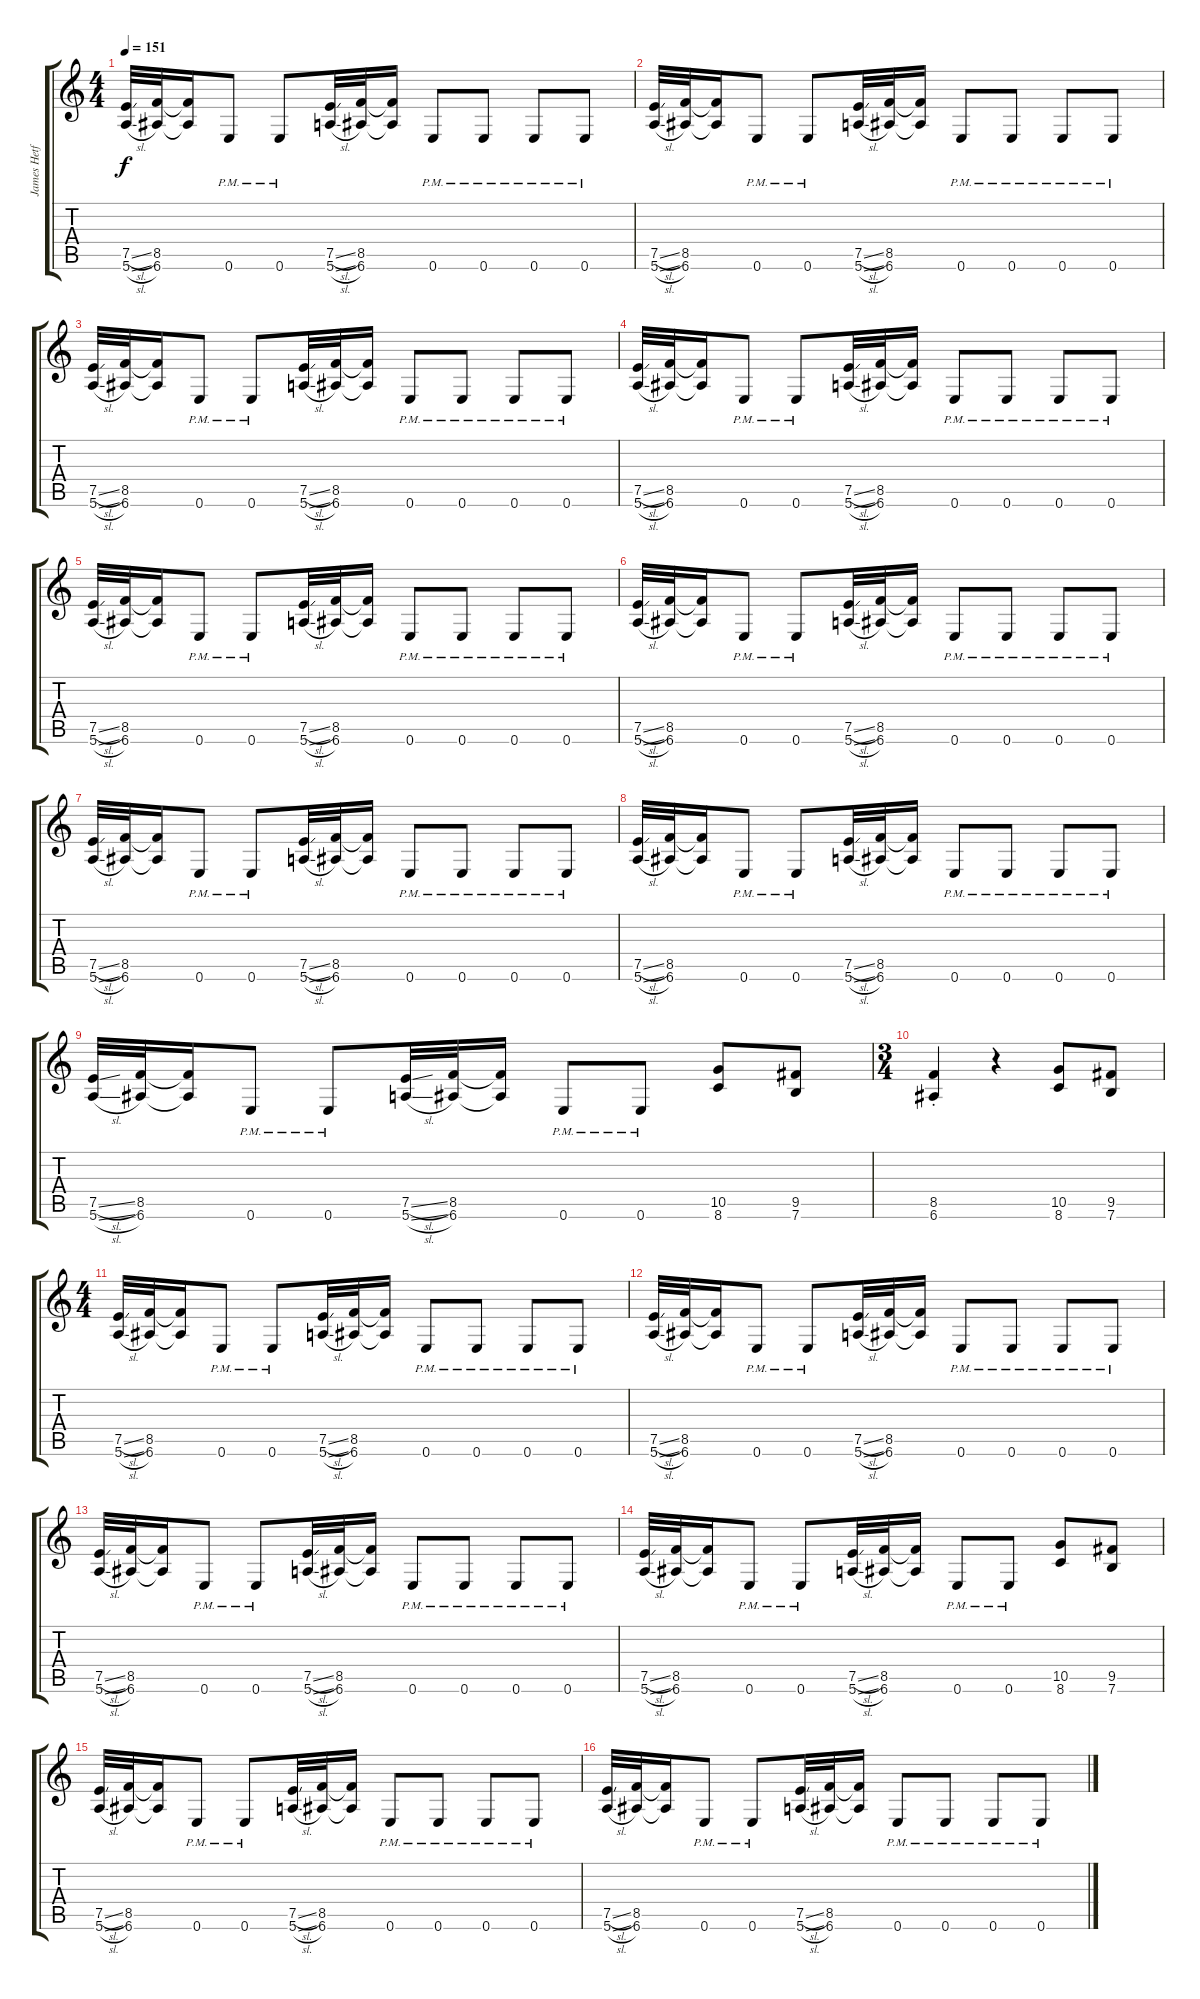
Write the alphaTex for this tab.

\track ("James Hetfield" "James Hetf") {instrument distortionguitar}
\staff {score tabs}
\tuning (E4 B3 G3 D3 A2 E2) {hide}
\ts (4 4)
\tempo 151
\clef g2
\ks c
(7.5{sl} 5.6{sl}).32{dy f} (8.5 6.6).32 (8.5{t} 6.6{t}).16 0.6{pm}.8 0.6{pm}.8 (7.5{sl} 5.6{sl}).32 (8.5 6.6).32 (8.5{t} 6.6{t}).16 0.6{pm}.8 0.6{pm}.8 0.6{pm}.8 0.6{pm}.8 |
(7.5{sl} 5.6{sl}).32 (8.5 6.6).32 (8.5{t} 6.6{t}).16 0.6{pm}.8 0.6{pm}.8 (7.5{sl} 5.6{sl}).32 (8.5 6.6).32 (8.5{t} 6.6{t}).16 0.6{pm}.8 0.6{pm}.8 0.6{pm}.8 0.6{pm}.8 |
(7.5{sl} 5.6{sl}).32 (8.5 6.6).32 (8.5{t} 6.6{t}).16 0.6{pm}.8 0.6{pm}.8 (7.5{sl} 5.6{sl}).32 (8.5 6.6).32 (8.5{t} 6.6{t}).16 0.6{pm}.8 0.6{pm}.8 0.6{pm}.8 0.6{pm}.8 |
(7.5{sl} 5.6{sl}).32 (8.5 6.6).32 (8.5{t} 6.6{t}).16 0.6{pm}.8 0.6{pm}.8 (7.5{sl} 5.6{sl}).32 (8.5 6.6).32 (8.5{t} 6.6{t}).16 0.6{pm}.8 0.6{pm}.8 0.6{pm}.8 0.6{pm}.8 |
(7.5{sl} 5.6{sl}).32 (8.5 6.6).32 (8.5{t} 6.6{t}).16 0.6{pm}.8 0.6{pm}.8 (7.5{sl} 5.6{sl}).32 (8.5 6.6).32 (8.5{t} 6.6{t}).16 0.6{pm}.8 0.6{pm}.8 0.6{pm}.8 0.6{pm}.8 |
(7.5{sl} 5.6{sl}).32 (8.5 6.6).32 (8.5{t} 6.6{t}).16 0.6{pm}.8 0.6{pm}.8 (7.5{sl} 5.6{sl}).32 (8.5 6.6).32 (8.5{t} 6.6{t}).16 0.6{pm}.8 0.6{pm}.8 0.6{pm}.8 0.6{pm}.8 |
(7.5{sl} 5.6{sl}).32 (8.5 6.6).32 (8.5{t} 6.6{t}).16 0.6{pm}.8 0.6{pm}.8 (7.5{sl} 5.6{sl}).32 (8.5 6.6).32 (8.5{t} 6.6{t}).16 0.6{pm}.8 0.6{pm}.8 0.6{pm}.8 0.6{pm}.8 |
(7.5{sl} 5.6{sl}).32 (8.5 6.6).32 (8.5{t} 6.6{t}).16 0.6{pm}.8 0.6{pm}.8 (7.5{sl} 5.6{sl}).32 (8.5 6.6).32 (8.5{t} 6.6{t}).16 0.6{pm}.8 0.6{pm}.8 0.6{pm}.8 0.6{pm}.8 |
(7.5{sl} 5.6{sl}).32 (8.5 6.6).32 (8.5{t} 6.6{t}).16 0.6{pm}.8 0.6{pm}.8 (7.5{sl} 5.6{sl}).32 (8.5 6.6).32 (8.5{t} 6.6{t}).16 0.6{pm}.8 0.6{pm}.8 (10.5 8.6).8 (9.5 7.6).8 |
\ts (3 4)
(8.5{st} 6.6{st}).4 r.4 (10.5 8.6).8 (9.5 7.6).8 |
\ts (4 4)
(7.5{sl} 5.6{sl}).32 (8.5 6.6).32 (8.5{t} 6.6{t}).16 0.6{pm}.8 0.6{pm}.8 (7.5{sl} 5.6{sl}).32 (8.5 6.6).32 (8.5{t} 6.6{t}).16 0.6{pm}.8 0.6{pm}.8 0.6{pm}.8 0.6{pm}.8 |
(7.5{sl} 5.6{sl}).32 (8.5 6.6).32 (8.5{t} 6.6{t}).16 0.6{pm}.8 0.6{pm}.8 (7.5{sl} 5.6{sl}).32 (8.5 6.6).32 (8.5{t} 6.6{t}).16 0.6{pm}.8 0.6{pm}.8 0.6{pm}.8 0.6{pm}.8 |
(7.5{sl} 5.6{sl}).32 (8.5 6.6).32 (8.5{t} 6.6{t}).16 0.6{pm}.8 0.6{pm}.8 (7.5{sl} 5.6{sl}).32 (8.5 6.6).32 (8.5{t} 6.6{t}).16 0.6{pm}.8 0.6{pm}.8 0.6{pm}.8 0.6{pm}.8 |
(7.5{sl} 5.6{sl}).32 (8.5 6.6).32 (8.5{t} 6.6{t}).16 0.6{pm}.8 0.6{pm}.8 (7.5{sl} 5.6{sl}).32 (8.5 6.6).32 (8.5{t} 6.6{t}).16 0.6{pm}.8 0.6{pm}.8 (10.5 8.6).8 (9.5 7.6).8 |
(7.5{sl} 5.6{sl}).32 (8.5 6.6).32 (8.5{t} 6.6{t}).16 0.6{pm}.8 0.6{pm}.8 (7.5{sl} 5.6{sl}).32 (8.5 6.6).32 (8.5{t} 6.6{t}).16 0.6{pm}.8 0.6{pm}.8 0.6{pm}.8 0.6{pm}.8 |
(7.5{sl} 5.6{sl}).32 (8.5 6.6).32 (8.5{t} 6.6{t}).16 0.6{pm}.8 0.6{pm}.8 (7.5{sl} 5.6{sl}).32 (8.5 6.6).32 (8.5{t} 6.6{t}).16 0.6{pm}.8 0.6{pm}.8 0.6{pm}.8 0.6{pm}.8
